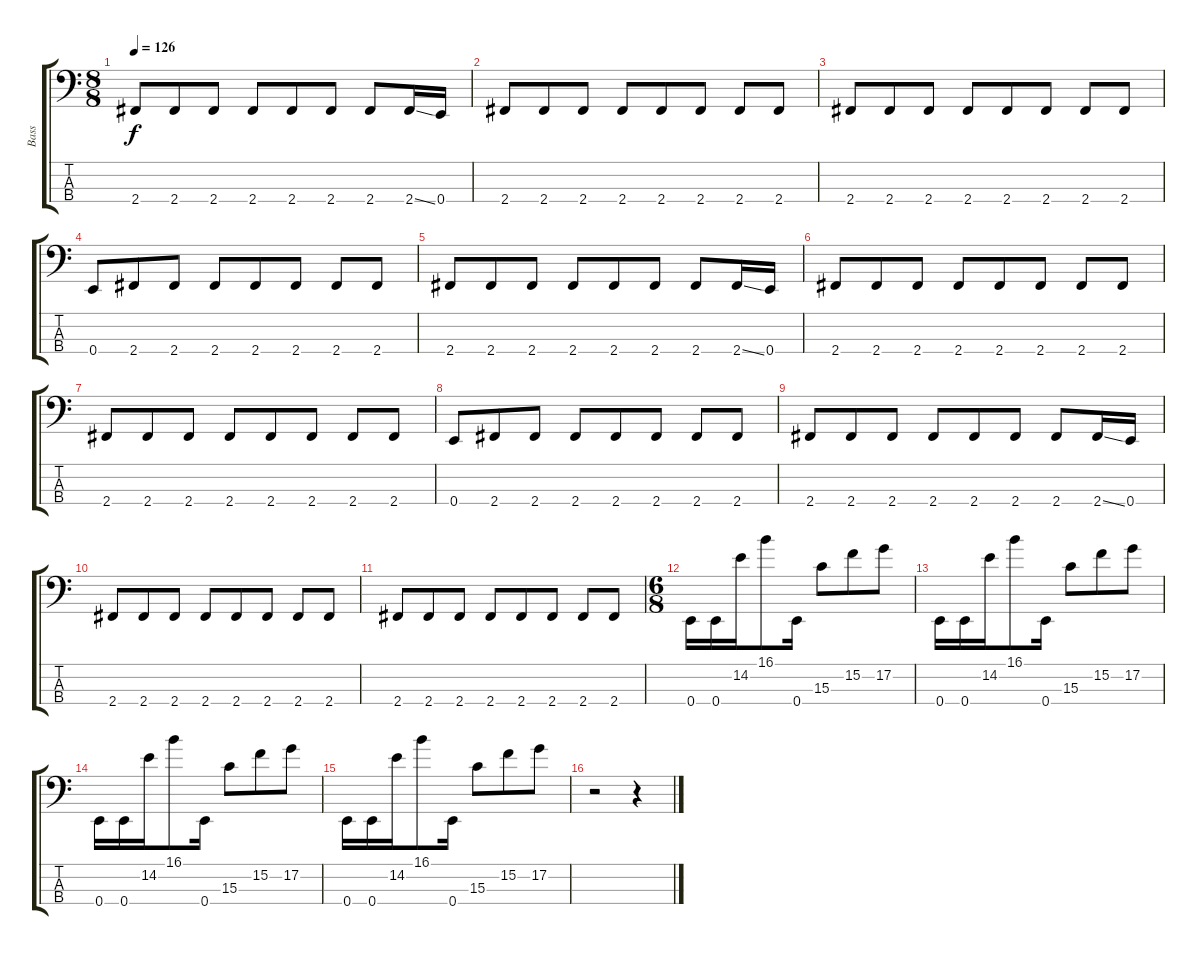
\track ("Bass" "Bass") {instrument electricbassfinger}
\staff {score tabs}
\tuning (G2 D2 A1 E1) {hide}
\ts (8 8)
\tempo 126
\clef f4
\ks c
2.4.8{dy f} 2.4.8 2.4.8 2.4.8 2.4.8 2.4.8 2.4.8 2.4{ss}.16 0.4.16 |
2.4.8 2.4.8 2.4.8 2.4.8 2.4.8 2.4.8 2.4.8 2.4.8 |
2.4.8 2.4.8 2.4.8 2.4.8 2.4.8 2.4.8 2.4.8 2.4.8 |
0.4.8 2.4.8 2.4.8 2.4.8 2.4.8 2.4.8 2.4.8 2.4.8 |
2.4.8 2.4.8 2.4.8 2.4.8 2.4.8 2.4.8 2.4.8 2.4{ss}.16 0.4.16 |
2.4.8 2.4.8 2.4.8 2.4.8 2.4.8 2.4.8 2.4.8 2.4.8 |
2.4.8 2.4.8 2.4.8 2.4.8 2.4.8 2.4.8 2.4.8 2.4.8 |
0.4.8 2.4.8 2.4.8 2.4.8 2.4.8 2.4.8 2.4.8 2.4.8 |
2.4.8 2.4.8 2.4.8 2.4.8 2.4.8 2.4.8 2.4.8 2.4{ss}.16 0.4.16 |
2.4.8 2.4.8 2.4.8 2.4.8 2.4.8 2.4.8 2.4.8 2.4.8 |
2.4.8 2.4.8 2.4.8 2.4.8 2.4.8 2.4.8 2.4.8 2.4.8 |
\ts (6 8)
0.4.16 0.4.16 14.2.16 16.1.8 0.4.16 15.3.8 15.2.8 17.2.8 |
0.4.16 0.4.16 14.2.16 16.1.8 0.4.16 15.3.8 15.2.8 17.2.8 |
0.4.16 0.4.16 14.2.16 16.1.8 0.4.16 15.3.8 15.2.8 17.2.8 |
0.4.16 0.4.16 14.2.16 16.1.8 0.4.16 15.3.8 15.2.8 17.2.8 |
r.2 r.4
